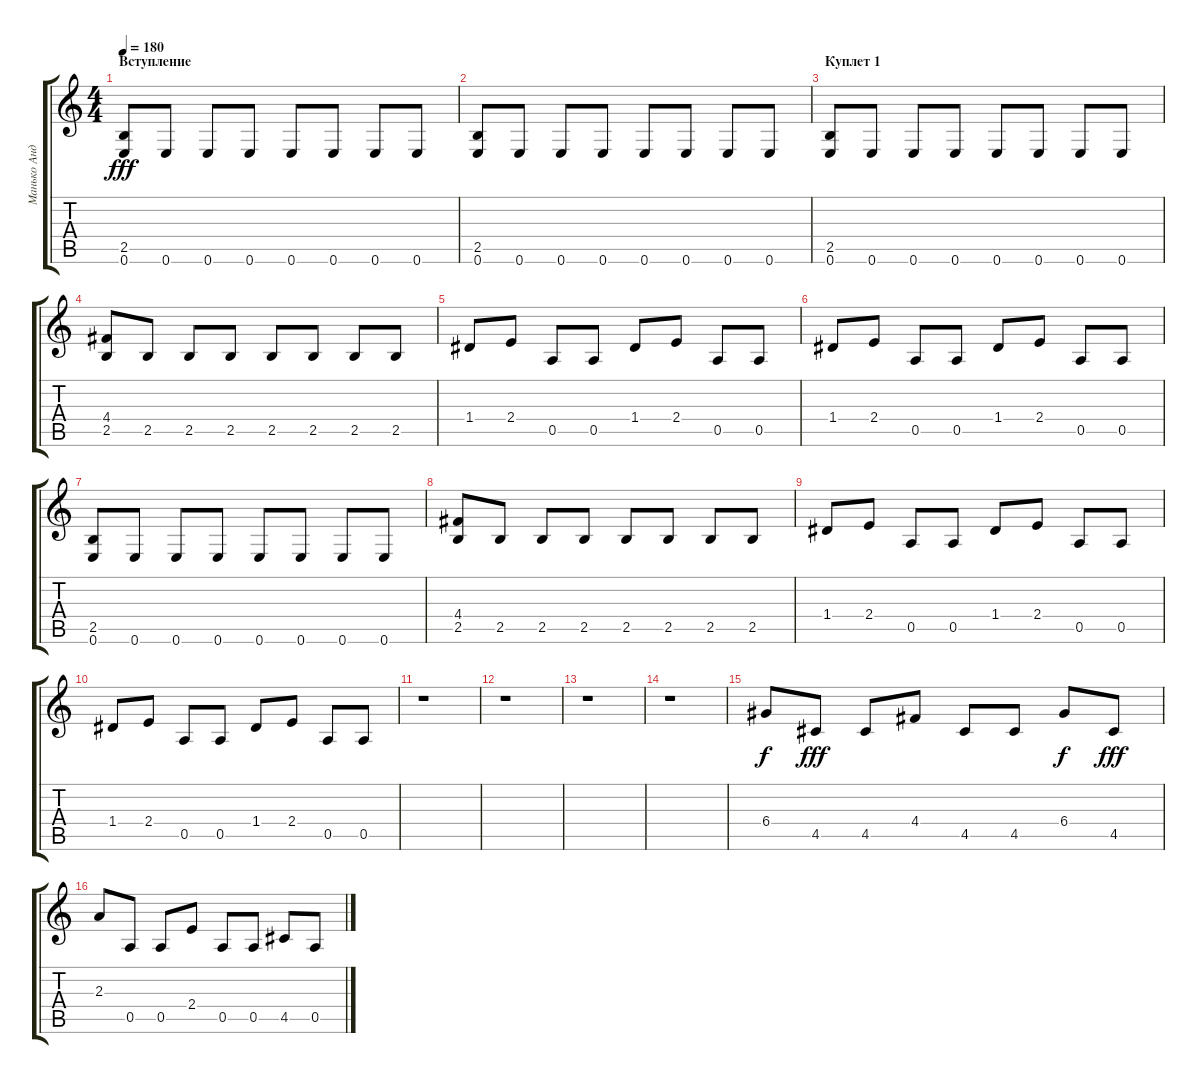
\track ("Манько Андрей" "Манько Анд") {instrument distortionguitar}
\staff {score tabs}
\tuning (E4 B3 G3 D3 A2 E2) {hide}
\ts (4 4)
\section ("" "Вступление")
\tempo 180
\clef g2
\ks c
(2.5 0.6).8{dy fff instrument distortionguitar} 0.6.8 0.6.8 0.6.8 0.6.8 0.6.8 0.6.8 0.6.8 |
(2.5 0.6).8 0.6.8 0.6.8 0.6.8 0.6.8 0.6.8 0.6.8 0.6.8 |
\section ("" "Куплет 1")
(2.5 0.6).8 0.6.8 0.6.8 0.6.8 0.6.8 0.6.8 0.6.8 0.6.8 |
(4.4 2.5).8 2.5.8 2.5.8 2.5.8 2.5.8 2.5.8 2.5.8 2.5.8 |
1.4.8 2.4.8 0.5.8 0.5.8 1.4.8 2.4.8 0.5.8 0.5.8 |
1.4.8 2.4.8 0.5.8 0.5.8 1.4.8 2.4.8 0.5.8 0.5.8 |
(2.5 0.6).8 0.6.8 0.6.8 0.6.8 0.6.8 0.6.8 0.6.8 0.6.8 |
(4.4 2.5).8 2.5.8 2.5.8 2.5.8 2.5.8 2.5.8 2.5.8 2.5.8 |
1.4.8 2.4.8 0.5.8 0.5.8 1.4.8 2.4.8 0.5.8 0.5.8 |
1.4.8 2.4.8 0.5.8 0.5.8 1.4.8 2.4.8 0.5.8 0.5.8 |
r.1 |
r.1 |
r.1 |
r.1 |
6.4.8{dy f} 4.5.8{dy fff} 4.5.8 4.4.8 4.5.8 4.5.8 6.4.8{dy f} 4.5.8{dy fff} |
2.3.8 0.5.8 0.5.8 2.4.8 0.5.8 0.5.8 4.5.8 0.5.8
